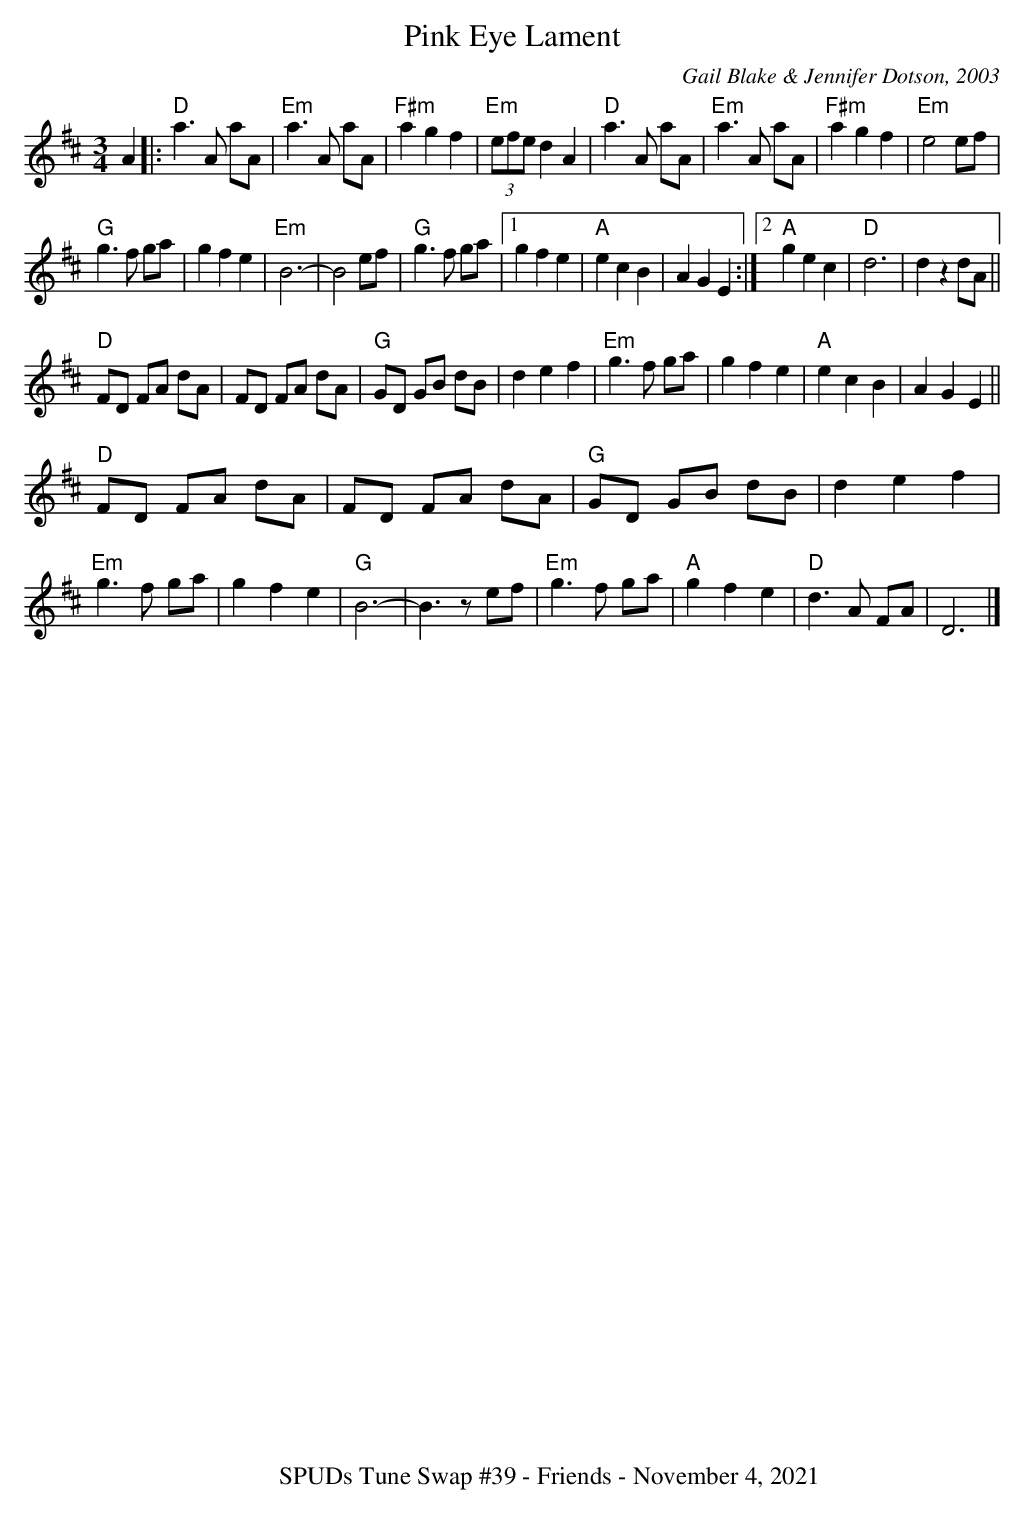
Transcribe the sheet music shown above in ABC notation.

X:1
T:Pink Eye Lament
C:Gail Blake & Jennifer Dotson, 2003
L:1/8
M:3/4
K:D
A2|:"D"a3A aA|"Em"a3A aA|"F#m"a2g2f2|"Em"(3efe d2A2|\
"D"a3A aA|"Em"a3A aA|"F#m"a2g2f2|"Em"e4ef|
"G"g3f ga|g2f2e2|"Em"B6-|B4  ef|\
"G"g3f ga|1g2f2e2|"A"e2c2B2|A2G2E2:|2"A"g2e2c2|"D"d6|d2z2dA||
"D"FD FA dA|FD FA dA|"G"GD GB dB|d2e2f2|"Em"g3f ga|g2f2e2|"A"e2c2B2|A2G2E2||
"D"FD FA dA|FD FA dA|"G"GD GB dB|\
d2e2f2|"Em"g3f ga|g2f2e2|"G"B6-|B3 zef|\
"Em"g3f ga|"A"g2f2e2|"D"d3A FA|D6|]
